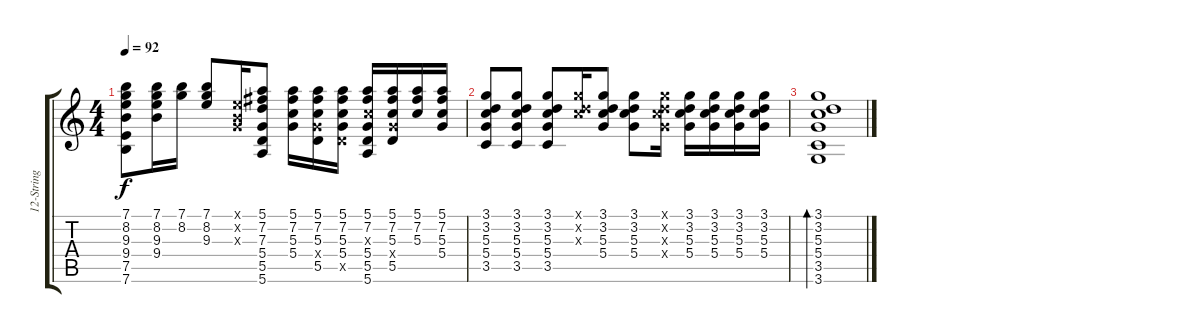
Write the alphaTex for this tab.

\track ("12-String Guitar" "12-String ") {instrument acousticguitarsteel}
\staff {score tabs}
\tuning (E4 B3 G3 D3 A2 E2) {hide}
\ts (4 4)
\tempo 92
\clef g2
\ks c
(7.1 8.2 9.3 9.4 7.5 7.6).8{dy f} (7.1 8.2 9.3 9.4).16 (7.1 8.2).16 (7.1 8.2 9.3).8 (0.1{x} 0.2{x} 0.3{x}).16 (5.1 7.2 7.3 5.4 5.5 5.6).8 (5.1 7.2 5.3 5.4).16 (5.1 7.2 5.3 5.4{x} 5.5).16 (5.1 7.2 5.3 5.4 5.5{x}).16 (5.1 7.2 5.3{x} 5.4 5.5 5.6).16 (5.1 7.2 5.3 5.4{x} 5.5).16 (5.1 7.2 5.3).16 (5.1 7.2 5.3 5.4).16 |
(3.1 3.2 5.3 5.4 3.5).8 (3.1 3.2 5.3 5.4 3.5).8 (3.1 3.2 5.3 5.4 3.5).8 (3.1{x} 3.2{x} 5.3{x}).16 (3.1 3.2 5.3 5.4).8 (3.1 3.2 5.3 5.4).8 (3.1{x} 3.2{x} 5.3{x} 5.4{x}).16 (3.1 3.2 5.3 5.4).16 (3.1 3.2 5.3 5.4).16 (3.1 3.2 5.3 5.4).16 (3.1 3.2 5.3 5.4).16 |
(3.1 3.2 5.3 5.4 3.5 3.6).1{bd 240}
